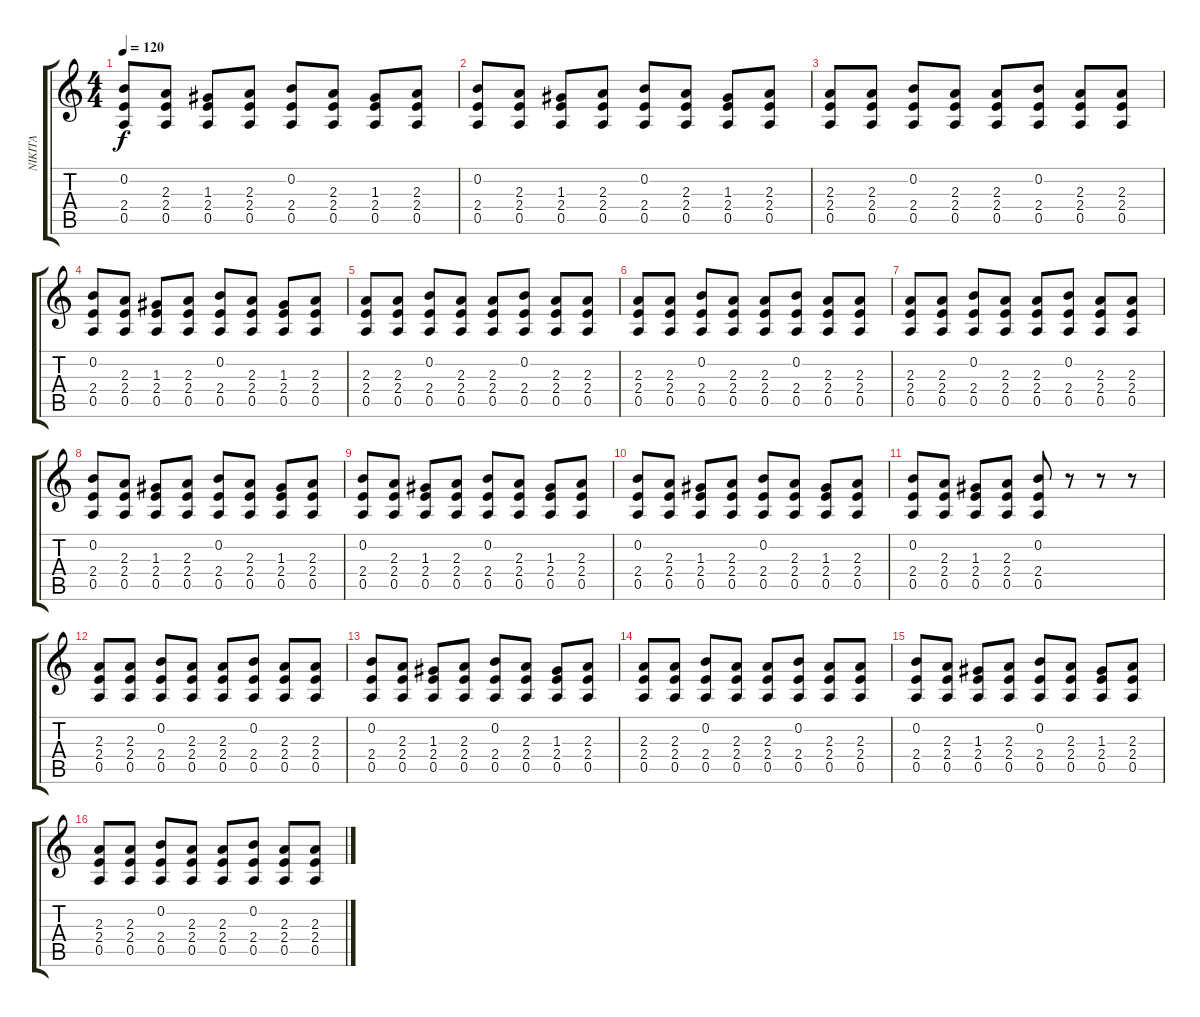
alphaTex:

\track ("NIKITA" "NIKITA") {instrument acousticguitarsteel}
\staff {score tabs}
\tuning (E4 B3 G3 D3 A2 E2) {hide}
\ts (4 4)
\tempo 120
\clef g2
\ks c
(0.2 2.4 0.5).8{dy f} (2.3 2.4 0.5).8 (1.3 2.4 0.5).8 (2.3 2.4 0.5).8 (0.2 2.4 0.5).8 (2.3 2.4 0.5).8 (1.3 2.4 0.5).8 (2.3 2.4 0.5).8 |
(0.2 2.4 0.5).8 (2.3 2.4 0.5).8 (1.3 2.4 0.5).8 (2.3 2.4 0.5).8 (0.2 2.4 0.5).8 (2.3 2.4 0.5).8 (1.3 2.4 0.5).8 (2.3 2.4 0.5).8 |
(2.3 2.4 0.5).8 (2.3 2.4 0.5).8 (0.2 2.4 0.5).8 (2.3 2.4 0.5).8 (2.3 2.4 0.5).8 (0.2 2.4 0.5).8 (2.3 2.4 0.5).8 (2.3 2.4 0.5).8 |
(0.2 2.4 0.5).8 (2.3 2.4 0.5).8 (1.3 2.4 0.5).8 (2.3 2.4 0.5).8 (0.2 2.4 0.5).8 (2.3 2.4 0.5).8 (1.3 2.4 0.5).8 (2.3 2.4 0.5).8 |
(2.3 2.4 0.5).8 (2.3 2.4 0.5).8 (0.2 2.4 0.5).8 (2.3 2.4 0.5).8 (2.3 2.4 0.5).8 (0.2 2.4 0.5).8 (2.3 2.4 0.5).8 (2.3 2.4 0.5).8 |
(2.3 2.4 0.5).8 (2.3 2.4 0.5).8 (0.2 2.4 0.5).8 (2.3 2.4 0.5).8 (2.3 2.4 0.5).8 (0.2 2.4 0.5).8 (2.3 2.4 0.5).8 (2.3 2.4 0.5).8 |
(2.3 2.4 0.5).8 (2.3 2.4 0.5).8 (0.2 2.4 0.5).8 (2.3 2.4 0.5).8 (2.3 2.4 0.5).8 (0.2 2.4 0.5).8 (2.3 2.4 0.5).8 (2.3 2.4 0.5).8 |
(0.2 2.4 0.5).8 (2.3 2.4 0.5).8 (1.3 2.4 0.5).8 (2.3 2.4 0.5).8 (0.2 2.4 0.5).8 (2.3 2.4 0.5).8 (1.3 2.4 0.5).8 (2.3 2.4 0.5).8 |
(0.2 2.4 0.5).8 (2.3 2.4 0.5).8 (1.3 2.4 0.5).8 (2.3 2.4 0.5).8 (0.2 2.4 0.5).8 (2.3 2.4 0.5).8 (1.3 2.4 0.5).8 (2.3 2.4 0.5).8 |
(0.2 2.4 0.5).8 (2.3 2.4 0.5).8 (1.3 2.4 0.5).8 (2.3 2.4 0.5).8 (0.2 2.4 0.5).8 (2.3 2.4 0.5).8 (1.3 2.4 0.5).8 (2.3 2.4 0.5).8 |
(0.2 2.4 0.5).8 (2.3 2.4 0.5).8 (1.3 2.4 0.5).8 (2.3 2.4 0.5).8 (0.2 2.4 0.5).8 r.8 r.8 r.8 |
(2.3 2.4 0.5).8 (2.3 2.4 0.5).8 (0.2 2.4 0.5).8 (2.3 2.4 0.5).8 (2.3 2.4 0.5).8 (0.2 2.4 0.5).8 (2.3 2.4 0.5).8 (2.3 2.4 0.5).8 |
(0.2 2.4 0.5).8 (2.3 2.4 0.5).8 (1.3 2.4 0.5).8 (2.3 2.4 0.5).8 (0.2 2.4 0.5).8 (2.3 2.4 0.5).8 (1.3 2.4 0.5).8 (2.3 2.4 0.5).8 |
(2.3 2.4 0.5).8 (2.3 2.4 0.5).8 (0.2 2.4 0.5).8 (2.3 2.4 0.5).8 (2.3 2.4 0.5).8 (0.2 2.4 0.5).8 (2.3 2.4 0.5).8 (2.3 2.4 0.5).8 |
(0.2 2.4 0.5).8 (2.3 2.4 0.5).8 (1.3 2.4 0.5).8 (2.3 2.4 0.5).8 (0.2 2.4 0.5).8 (2.3 2.4 0.5).8 (1.3 2.4 0.5).8 (2.3 2.4 0.5).8 |
(2.3 2.4 0.5).8 (2.3 2.4 0.5).8 (0.2 2.4 0.5).8 (2.3 2.4 0.5).8 (2.3 2.4 0.5).8 (0.2 2.4 0.5).8 (2.3 2.4 0.5).8 (2.3 2.4 0.5).8
